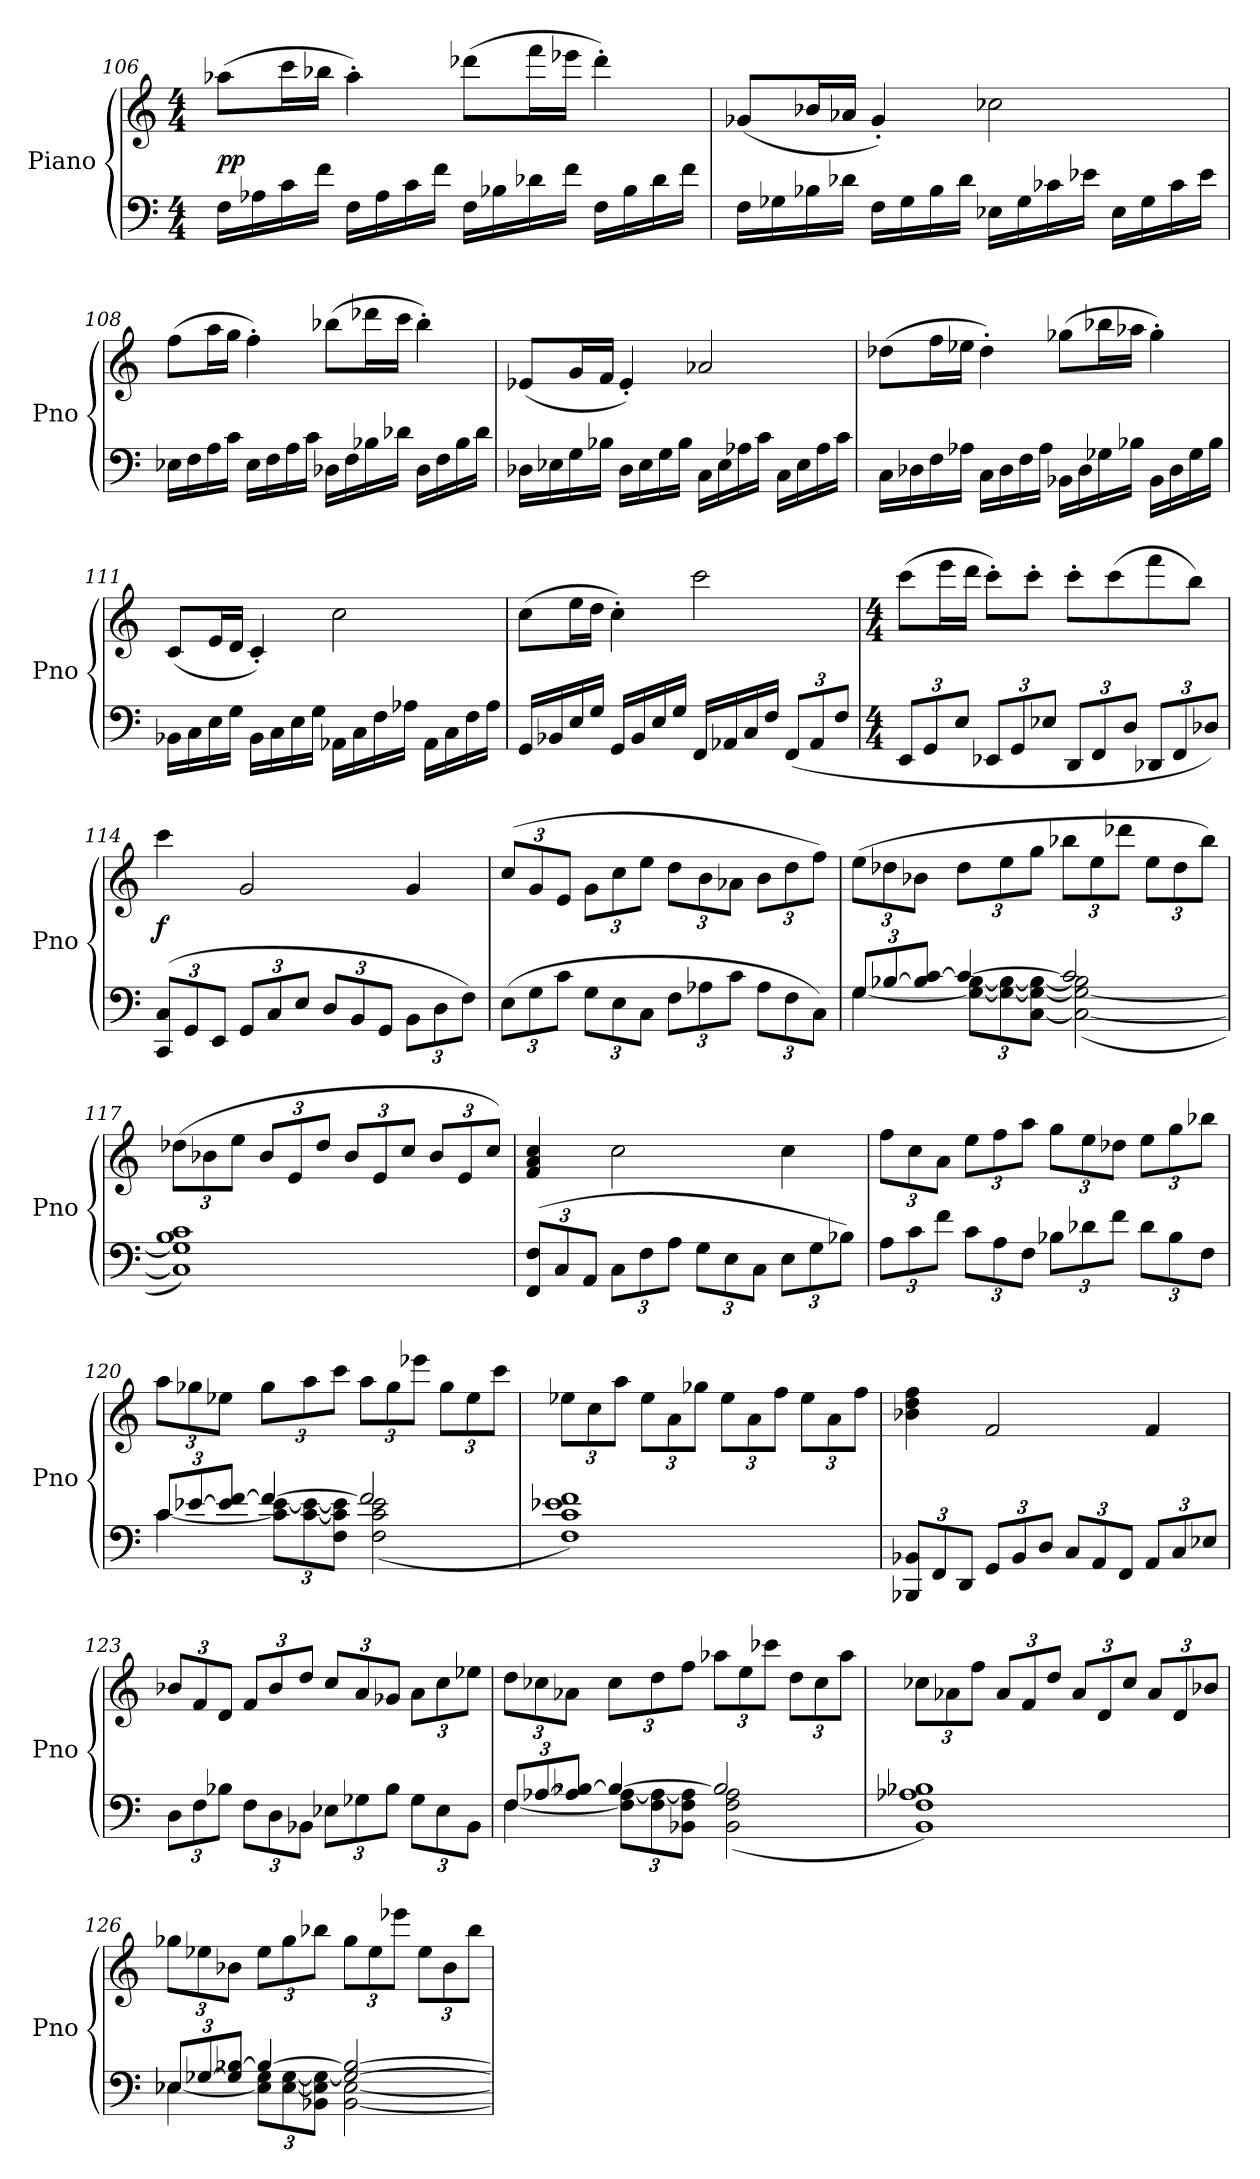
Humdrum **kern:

**kern	**kern	**dynam
*part1	*part1	*part1
*staff2	*staff1	*staff1/2
*I"Piano	*	*
*I'Pno	*	*
*clefF4	*clefG2	*
*k[]	*k[]	*
*C:	*C:	*
*M4/4	*M4/4	*
=106	=106	=106
16FLL	(8aa-XL	pp
16A-X	.	.
16c	16cccL	.
16fJJ	16bb-XJJ	.
16FLL	4aa-')	.
16A-	.	.
16c	.	.
16fJJ	.	.
16FLL	(8ddd-XL	.
16B-X	.	.
16d-X	16fffL	.
16fJJ	16eee-XJJ	.
16FLL	4ddd-')	.
16B-	.	.
16d-	.	.
16fJJ	.	.
=107	=107	=107
16FLL	(8g-XL	.
16G-X	.	.
16B-X	16b-XL	.
16d-XJJ	16a-XJJ	.
16FLL	4g-')	.
16G-	.	.
16B-	.	.
16d-JJ	.	.
16E-XLL	2cc-X	.
16G-	.	.
16c-X	.	.
16e-XJJ	.	.
16E-LL	.	.
16G-	.	.
16c-	.	.
16e-JJ	.	.
=108	=108	=108
16E-XLL	(8ffL	.
16F	.	.
16A	16aaL	.
16cJJ	16ggJJ	.
16E-LL	4ff')	.
16F	.	.
16A	.	.
16cJJ	.	.
16D-XLL	(8bb-XL	.
16F	.	.
16B-X	16ddd-XL	.
16d-XJJ	16cccJJ	.
16D-LL	4bb-')	.
16F	.	.
16B-	.	.
16d-JJ	.	.
=109	=109	=109
16D-XLL	(8e-XL	.
16E-X	.	.
16G	16gL	.
16B-XJJ	16fJJ	.
16D-LL	4e-')	.
16E-	.	.
16G	.	.
16B-JJ	.	.
16CLL	2a-X	.
16E-	.	.
16A-X	.	.
16cJJ	.	.
16CLL	.	.
16E-	.	.
16A-	.	.
16cJJ	.	.
=110	=110	=110
16CLL	(8dd-XL	.
16D-X	.	.
16F	16ffL	.
16A-XJJ	16ee-XJJ	.
16CLL	4dd-')	.
16D-	.	.
16F	.	.
16A-JJ	.	.
16BB-XLL	(8gg-XL	.
16D-	.	.
16G-X	16bb-XL	.
16B-XJJ	16aa-XJJ	.
16BB-LL	4gg-')	.
16D-	.	.
16G-	.	.
16B-JJ	.	.
=111	=111	=111
16BB-XLL	(8cL	.
16C	.	.
16E	16eL	.
16GJJ	16dJJ	.
16BB-LL	4c')	.
16C	.	.
16E	.	.
16GJJ	.	.
16AA-XLL	2cc	.
16C	.	.
16F	.	.
16A-XJJ	.	.
16AA-LL	.	.
16C	.	.
16F	.	.
16A-JJ	.	.
=112	=112	=112
16GGLL	(8ccL	.
16BB-X	.	.
16E	16eeL	.
16GJJ	16ddJJ	.
16GGLL	4cc')	.
16BB-	.	.
16E	.	.
16GJJ	.	.
16FFLL	2ccc	.
16AA-X	.	.
16C	.	.
16FJJ	.	.
(12FFL	.	.
12AA-	.	.
12FJ	.	.
=113	=113	=113
*M4/4	*M4/4	*
12EEL	(8cccL	.
12GG	.	.
.	16eeeL	.
12EJ	.	.
.	16dddJJ	.
12EE-XL	8ccc'L)	.
12GG	.	.
.	8ccc'J	.
12E-XJ	.	.
12DDL	8ccc'L	.
12FF	.	.
.	(8ccc	.
12DJ	.	.
12DD-XL	8fff	.
12FF	.	.
.	8bbJ)	.
12D-XJ)	.	.
=114	=114	=114
(12CC 12CL	4ccc	f
12GG	.	.
12EEJ	.	.
12GGL	2g	.
12C	.	.
12EJ	.	.
12DL	.	.
12BB	.	.
12GGJ	.	.
12BBL	4g	.
12D	.	.
12FJ)	.	.
=115	=115	=115
(12EL	(12ccL	.
12G	12g	.
12cJ	12eJ	.
12GL	12gL	.
12E	12cc	.
12CJ	12eeJ	.
12FL	12ddL	.
12A-X	12b	.
12cJ	12a-XJ	.
12A-L	12bL	.
12F	12dd	.
12CJ)	12ffJ)	.
=116	=116	=116
*^	*	*
12GL	[4G	(12eeL	.
[12B-X	.	12dd-X	.
12B-] [12cJ	.	12b-XJ	.
4c_	12G_ [12B-L	12dd-L	.
.	12G_ 12B-_	12ee	.
.	[12C 12G_ 12B-_J	12ggJ	.
2c]	(2C_ 2G_ 2B-]	12bb-XL	.
.	.	12ee	.
.	.	12ddd-XJ	.
.	.	12eeL	.
.	.	12dd-	.
.	.	12bb-J)	.
*v	*v	*	*
=117	=117	=117
1C] 1G] 1B 1c)	(12dd-XL	.
.	12b-X	.
.	12eeJ	.
.	12b-L	.
.	12e	.
.	12dd-J	.
.	12b-L	.
.	12e	.
.	12ccJ	.
.	12b-L	.
.	12e	.
.	12ccJ)	.
=118	=118	=118
(12FF 12FL	4f 4a 4cc	.
12C	.	.
12AAJ	.	.
12CL	2cc	.
12F	.	.
12AJ	.	.
12GL	.	.
12E	.	.
12CJ	.	.
12EL	4cc	.
12G	.	.
12B-XJ)	.	.
=119	=119	=119
12AL	12ffL	.
12c	12cc	.
12fJ	12aJ	.
12cL	12eeL	.
12A	12ff	.
12FJ	12aaJ	.
12B-XL	12ggL	.
12d-X	12ee	.
12fJ	12dd-XJ	.
12d-L	12eeL	.
12B-	12gg	.
12FJ	12bb-XJ	.
=120	=120	=120
*^	*	*
12cL	[4c	12aaL	.
[12e-X	.	12gg-X	.
12e-] [12fJ	.	12ee-XJ	.
4f_	12c] [12e-L	12gg-L	.
.	[12c 12e-_	12aa	.
.	12F 12c] 12e-]J	12cccJ	.
2f]	(2F 2c 2e-	12aaL	.
.	.	12gg-	.
.	.	12eee-XJ	.
.	.	12gg-L	.
.	.	12ee-	.
.	.	12cccJ	.
*v	*v	*	*
=121	=121	=121
1F 1c 1e-X 1f)	12ee-XL	.
.	12cc	.
.	12aaJ	.
.	12ee-L	.
.	12a	.
.	12gg-XJ	.
.	12ee-L	.
.	12a	.
.	12ffJ	.
.	12ee-L	.
.	12a	.
.	12ffJ	.
=122	=122	=122
12BBB-X 12BB-XL	4b-X 4dd 4ff	.
12FF	.	.
12DDJ	.	.
12GGL	2f	.
12BB-	.	.
12DJ	.	.
12CL	.	.
12AA	.	.
12FFJ	.	.
12AAL	4f	.
12C	.	.
12E-XJ	.	.
=123	=123	=123
12DL	12b-XL	.
12F	12f	.
12B-XJ	12dJ	.
12FL	12fL	.
12D	12b-	.
12BB-XJ	12ddJ	.
12E-XL	12ccL	.
12G-X	12a	.
12B-J	12g-XJ	.
12G-L	12aL	.
12E-	12cc	.
12BB-J	12ee-XJ	.
=124	=124	=124
*^	*	*
12FL	[4F	12ddL	.
[12A-X	.	12cc-X	.
12A-] [12B-XJ	.	12a-XJ	.
4B-_	12F] [12A-L	12cc-L	.
.	12F 12A-_	12dd	.
.	12BB-X 12F 12A-]J	12ffJ	.
2B-]	(2BB- 2F 2A-	12aa-XL	.
.	.	12ee	.
.	.	12ccc-XJ	.
.	.	12ddL	.
.	.	12cc-	.
.	.	12aa-J	.
*v	*v	*	*
=125	=125	=125
1BB 1F 1A-X 1B-X)	12cc-XL	.
.	12a-X	.
.	12ffJ	.
.	12a-L	.
.	12f	.
.	12ddJ	.
.	12a-L	.
.	12d	.
.	12cc-J	.
.	12a-L	.
.	12d	.
.	12b-XJ	.
=126	=126	=126
*^	*	*
12E-XL	[4E-X	12gg-XL	.
[12G-X	.	12ee-X	.
12G-] [12B-XJ	.	12b-XJ	.
4B-_	12E-] 12G-L	12ee-L	.
.	[12E- [12G-	12gg-	.
.	12BB-X 12E-] 12G-_J	12bb-XJ	.
2G-_ 2B-_	[2BB- [2E-	12gg-L	.
.	.	12ee-	.
.	.	12eee-XJ	.
.	.	12ee-L	.
.	.	12b-	.
.	.	12bb-J	.
*v	*v	*	*
=	=	=
*-	*-	*-
